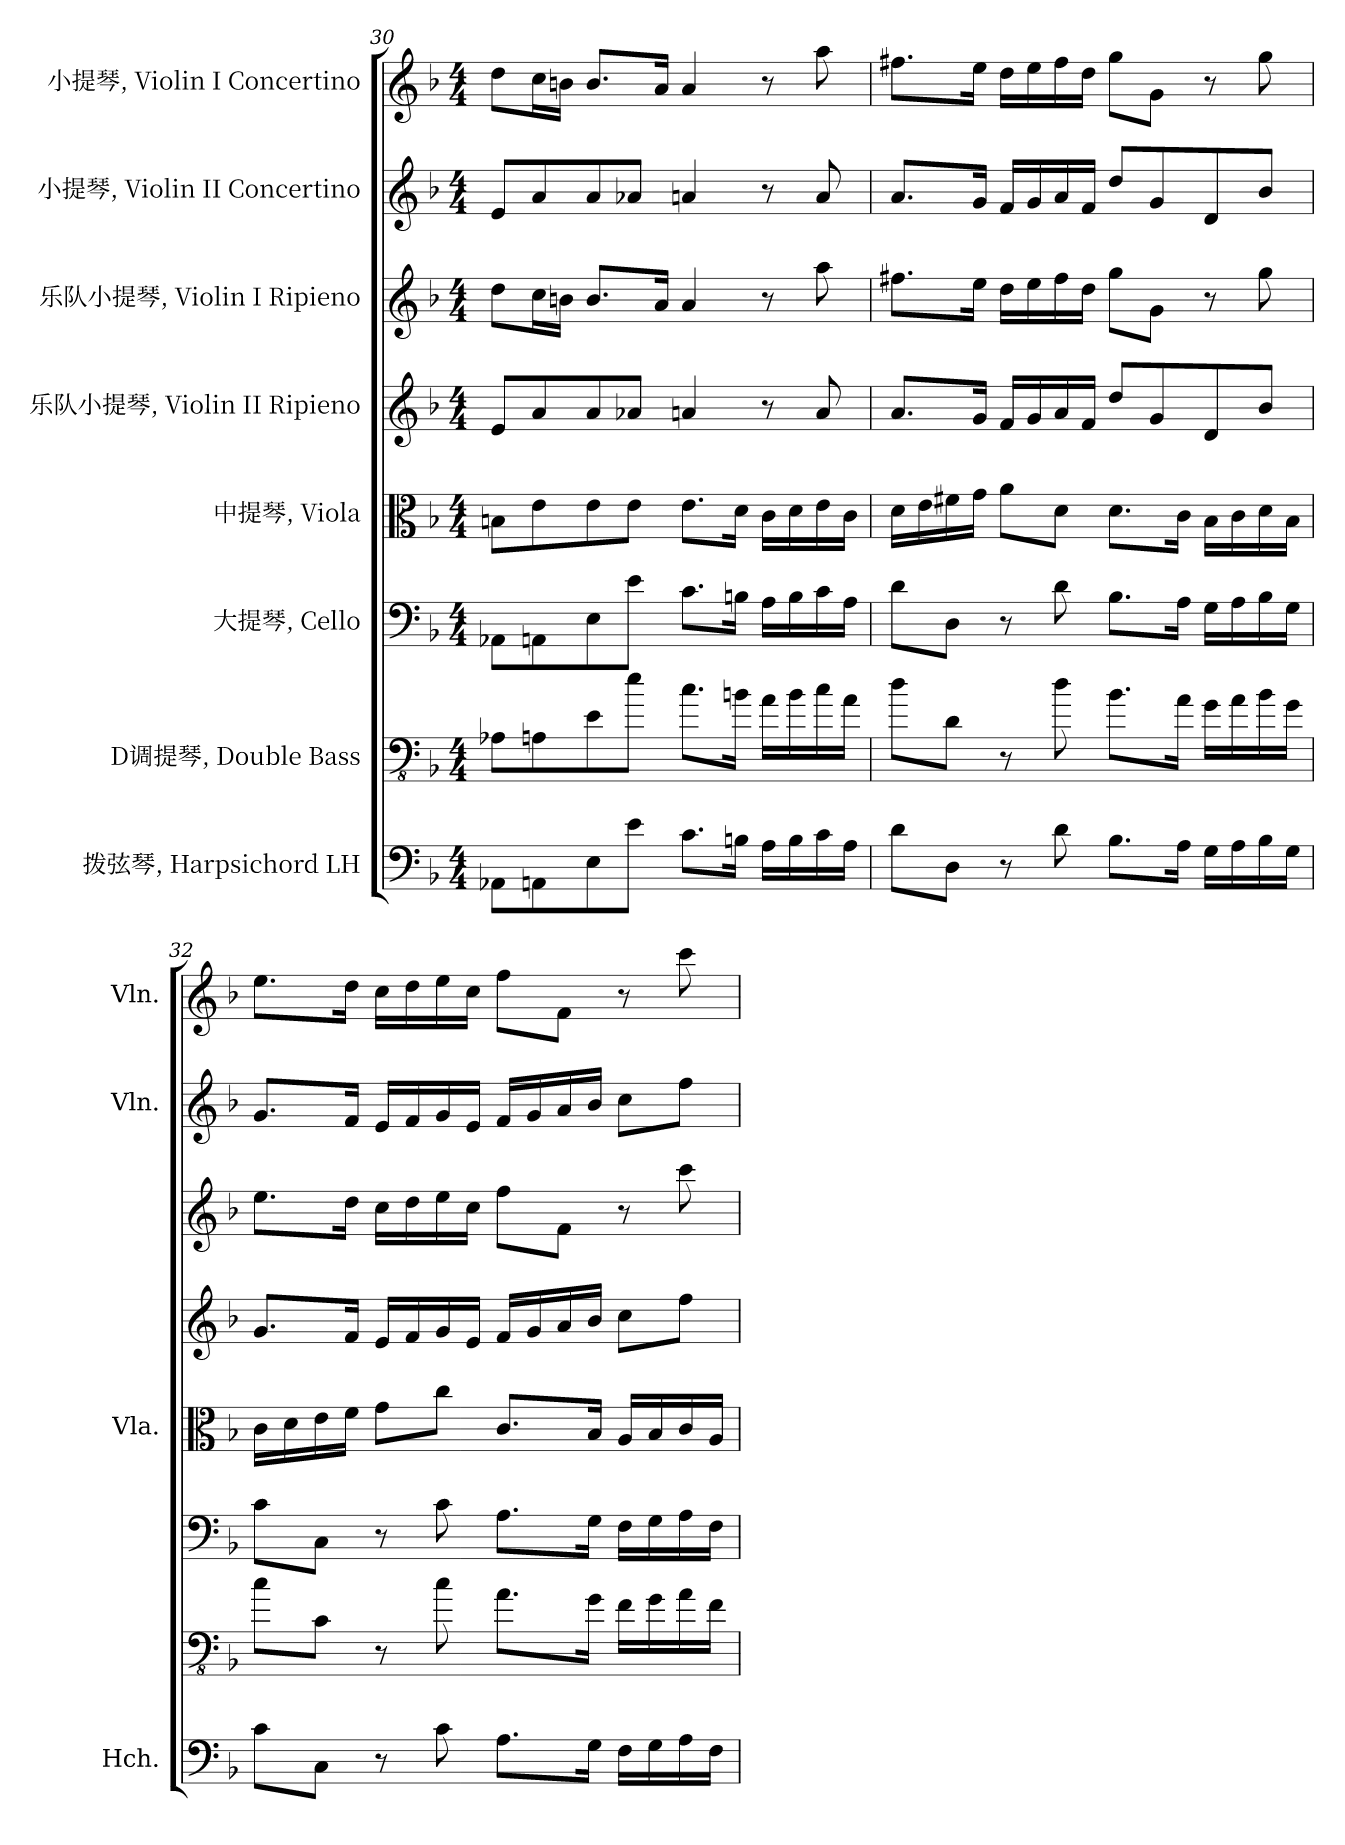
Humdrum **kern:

**kern	**kern	**kern	**kern	**kern	**kern	**kern	**kern
*part8	*part7	*part6	*part5	*part4	*part3	*part2	*part1
*staff8	*staff7	*staff6	*staff5	*staff4	*staff3	*staff2	*staff1
*I"拨弦琴, Harpsichord LH	*I"D调提琴, Double Bass	*I"大提琴, Cello	*I"中提琴, Viola	*I"乐队小提琴, Violin II Ripieno	*I"乐队小提琴, Violin I Ripieno	*I"小提琴, Violin II Concertino	*I"小提琴, Violin I Concertino
*I'Hch.	*	*	*I'Vla.	*	*	*I'Vln.	*I'Vln.
!!LO:PB:g=z
*clefF4	*clefFv4	*clefF4	*clefC3	*clefG2	*clefG2	*clefG2	*clefG2
*	*ITrd7c12	*	*	*	*	*	*
*k[b-]	*k[b-]	*k[b-]	*k[b-]	*k[b-]	*k[b-]	*k[b-]	*k[b-]
*M4/4	*M4/4	*M4/4	*M4/4	*M4/4	*M4/4	*M4/4	*M4/4
=30	=30	=30	=30	=30	=30	=30	=30
8AA-X\L	8AAA-X\L	8AA-X\L	8Bn\L	8e/L	8dd\L	8e/L	8dd\L
8AAn\	8AAAn\	8AAn\	8e\	8a/	16cc\L	8a/	16cc\L
.	.	.	.	.	16bn\JJ	.	16bn\JJ
8E\	8EE\	8E\	8e\	8a/	8.b/L	8a/	8.b/L
8e\J	8E\J	8e\J	8e\J	8a-X/J	.	8a-X/J	.
.	.	.	.	.	16a/Jk	.	16a/Jk
8.c\L	8.C\L	8.c\L	8.e\L	4an/	4a/	4an/	4a/
16Bn\Jk	16BBn\Jk	16Bn\Jk	16d\Jk	.	.	.	.
16A\LL	16AA\LL	16A\LL	16c\LL	8r	8r	8r	8r
16B\	16BB\	16B\	16d\	.	.	.	.
16c\	16C\	16c\	16e\	8a/	8aa\	8a/	8aa\
16A\JJ	16AA\JJ	16A\JJ	16c\JJ	.	.	.	.
=31	=31	=31	=31	=31	=31	=31	=31
8d\L	8D\L	8d\L	16d\LL	8.a/L	8.ff#X\L	8.a/L	8.ff#X\L
.	.	.	16e\	.	.	.	.
8D\J	8DD\J	8D\J	16f#X\	.	.	.	.
.	.	.	16g\JJ	16g/Jk	16ee\Jk	16g/Jk	16ee\Jk
8r	8r	8r	8a\L	16f/LL	16dd\LL	16f/LL	16dd\LL
.	.	.	.	16g/	16ee\	16g/	16ee\
8d\	8D\	8d\	8d\J	16a/	16ff#\	16a/	16ff#\
.	.	.	.	16f/JJ	16dd\JJ	16f/JJ	16dd\JJ
8.B-\L	8.BB-\L	8.B-\L	8.d\L	8dd/L	8gg\L	8dd/L	8gg\L
.	.	.	.	8g/	8g\J	8g/	8g\J
16A\Jk	16AA\Jk	16A\Jk	16c\Jk	.	.	.	.
16G\LL	16GG\LL	16G\LL	16B-\LL	8d/	8r	8d/	8r
16A\	16AA\	16A\	16c\	.	.	.	.
16B-\	16BB-\	16B-\	16d\	8b-/J	8gg\	8b-/J	8gg\
16G\JJ	16GG\JJ	16G\JJ	16B-\JJ	.	.	.	.
!!LO:PB:g=z
=32	=32	=32	=32	=32	=32	=32	=32
8c\L	8C\L	8c\L	16c\LL	8.g/L	8.ee\L	8.g/L	8.ee\L
.	.	.	16d\	.	.	.	.
8C\J	8CC\J	8C\J	16e\	.	.	.	.
.	.	.	16f\JJ	16f/Jk	16dd\Jk	16f/Jk	16dd\Jk
8r	8r	8r	8g\L	16e/LL	16cc\LL	16e/LL	16cc\LL
.	.	.	.	16f/	16dd\	16f/	16dd\
8c\	8C\	8c\	8cc\J	16g/	16ee\	16g/	16ee\
.	.	.	.	16e/JJ	16cc\JJ	16e/JJ	16cc\JJ
8.A\L	8.AA\L	8.A\L	8.c/L	16f/LL	8ff\L	16f/LL	8ff\L
.	.	.	.	16g/	.	16g/	.
.	.	.	.	16a/	8f\J	16a/	8f\J
16G\Jk	16GG\Jk	16G\Jk	16B-/Jk	16b-/JJ	.	16b-/JJ	.
16F\LL	16FF\LL	16F\LL	16A/LL	8cc\L	8r	8cc\L	8r
16G\	16GG\	16G\	16B-/	.	.	.	.
16A\	16AA\	16A\	16c/	8ff\J	8ccc\	8ff\J	8ccc\
16F\JJ	16FF\JJ	16F\JJ	16A/JJ	.	.	.	.
=	=	=	=	=	=	=	=
*-	*-	*-	*-	*-	*-	*-	*-
